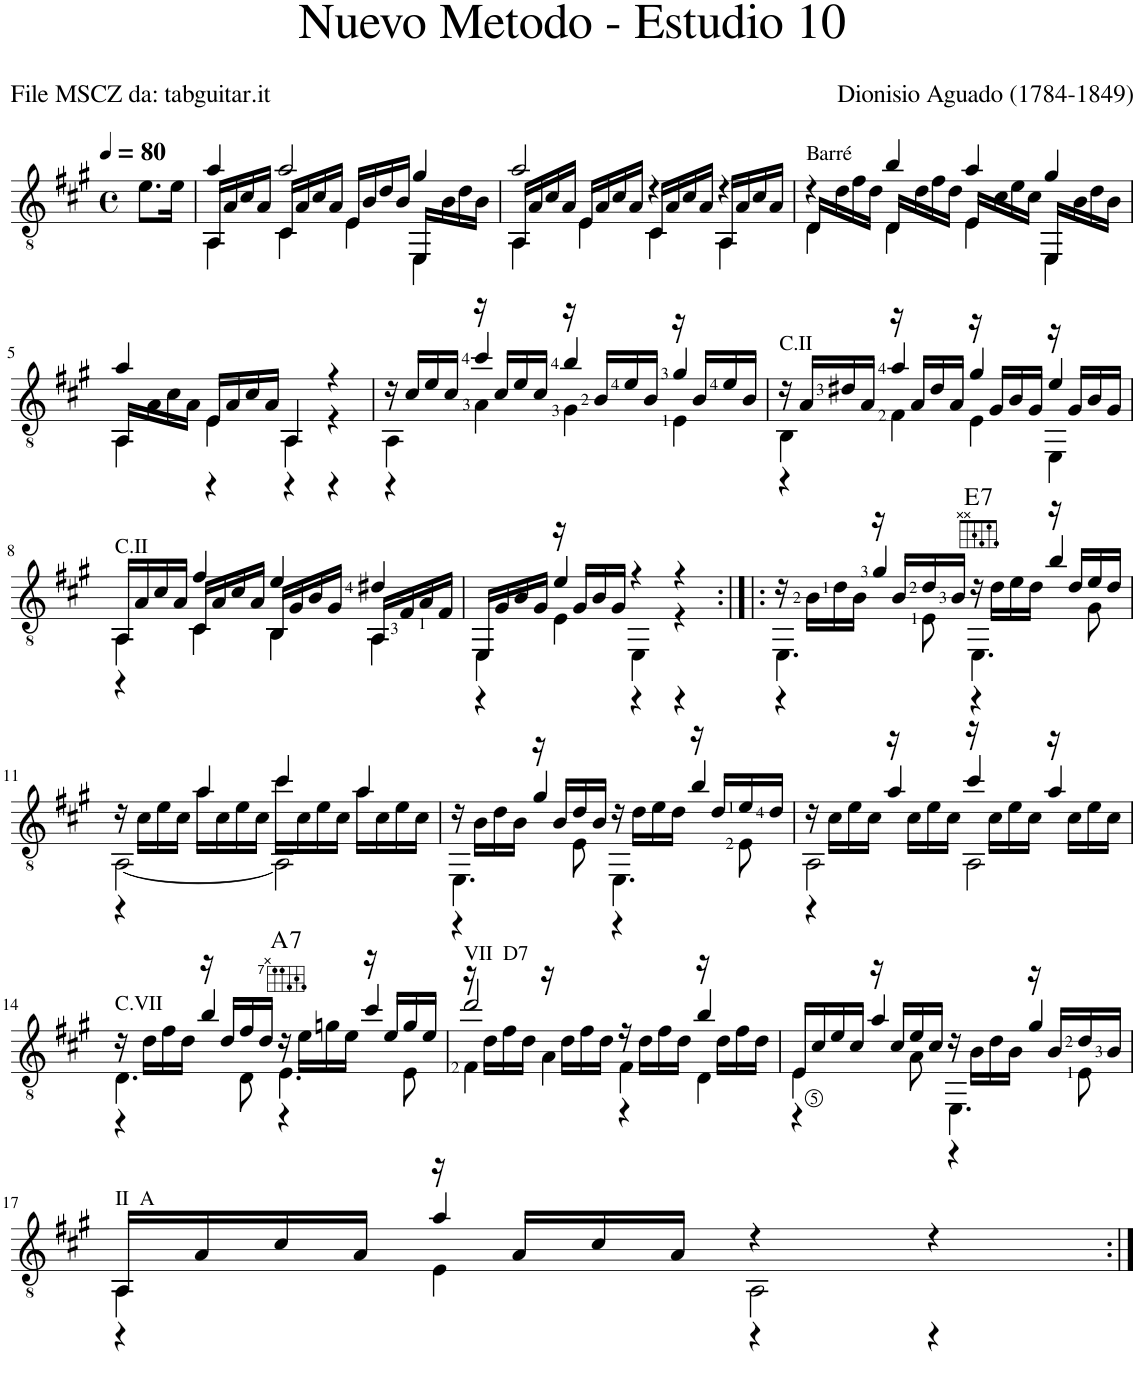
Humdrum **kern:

**kern	**harte
*part1	*part1
*staff1	*
*I"Guitar	*
*I'Guit.	*
*clefGv2	*
*k[f#c#g#]	*
*M4/4	*
*met(c)	*
*MM80	*
=1	=1
8.e\L	.
16e\Jk	.
=2	=2
*^	*
*	*^	*
16AA/LL	4AA\	4a/	.
16A/	.	.	.
16c#/	.	.	.
16A/JJ	.	.	.
16C#/LL	4C#\	2a/	.
16A/	.	.	.
16c#/	.	.	.
16A/JJ	.	.	.
16E/LL	4E\	.	.
16B/	.	.	.
16d/	.	.	.
16B/JJ	.	.	.
16EE/LL	4EE\	4g#/	.
16B\	.	.	.
16d\	.	.	.
16B\JJ	.	.	.
=3	=3	=3	=3
16AA/LL	4AA\	2a/	.
16A/	.	.	.
16c#/	.	.	.
16A/JJ	.	.	.
16E/LL	4E\	.	.
16A/	.	.	.
16c#/	.	.	.
16A/JJ	.	.	.
16C#/LL	4C#\	4r	.
16A/	.	.	.
16c#/	.	.	.
16A/JJ	.	.	.
16AA/LL	4AA\	4r	.
16A/	.	.	.
16c#/	.	.	.
16A/JJ	.	.	.
=4	=4	=4	=4
!LO:TX:a:t=Barré	!	!	!
16D/LL	4D\	4r	.
16d\	.	.	.
16f#\	.	.	.
16d\JJ	.	.	.
16D/LL	4D\	4b/	.
16d\	.	.	.
16f#\	.	.	.
16d\JJ	.	.	.
16E/LL	4E\	4a/	.
16c#\	.	.	.
16e\	.	.	.
16c#\JJ	.	.	.
16EE/LL	4EE\	4g#/	.
16B\	.	.	.
16d\	.	.	.
16B\JJ	.	.	.
!!LO:LB:g=z	!!	!!
=5	=5	=5	=5
16AA/LL	4AA\	4a/	.
16A\	.	.	.
16c#\	.	.	.
16A\JJ	.	.	.
16E/LL	4E\	4r	.
16A/	.	.	.
16c#/	.	.	.
16A/JJ	.	.	.
4AA/	4AA\	4r	.
4r	4r	4r	.
=6	=6	=6	=6
16r	4AA\	4r	.
16c#/LL	.	.	.
16e/	.	.	.
16c#/JJ	.	.	.
16r	4A\	4cc#/	.
16c#/LL	.	.	.
16e/	.	.	.
16c#/JJ	.	.	.
16r	4G#\	4b/	.
16B/LL	.	.	.
16e/	.	.	.
16B/JJ	.	.	.
16r	4E\	4g#/	.
16B/LL	.	.	.
16e/	.	.	.
16B/JJ	.	.	.
=7	=7	=7	=7
!LO:TX:a:t=C.II	!	!	!
16r	4BB\	4r	.
16A/LL	.	.	.
16d#X/	.	.	.
16A/JJ	.	.	.
16r	4F#\	4a/	.
16A/LL	.	.	.
16d#/	.	.	.
16A/JJ	.	.	.
16r	4E\	4g#/	.
16G#/LL	.	.	.
16B/	.	.	.
16G#/JJ	.	.	.
16r	4EE\	4e/	.
16G#/LL	.	.	.
16B/	.	.	.
16G#/JJ	.	.	.
!!LO:LB:g=z	!!	!!
=8	=8	=8	=8
!LO:TX:a:t=C.II	!	!	!
16AA/LL	4AA\	4r	.
16A/	.	.	.
16c#/	.	.	.
16A/JJ	.	.	.
16C#/LL	4C#\	4f#/	.
16A/	.	.	.
16c#/	.	.	.
16A/JJ	.	.	.
16BB/LL	4BB\	4e/	.
16G#/	.	.	.
16B/	.	.	.
16G#/JJ	.	.	.
16AA/LL	4AA\	4d#X/	.
16F#/	.	.	.
16A/	.	.	.
16F#/JJ	.	.	.
=9	=9	=9	=9
16EE/LL	4EE\	4r	.
16G#/	.	.	.
16B/	.	.	.
16G#/JJ	.	.	.
16r	4E\	4e/	.
16G#/LL	.	.	.
16B/	.	.	.
16G#/JJ	.	.	.
4r	4EE\	4r	.
4r	4r	4r	.
=10:|!|:	=10:|!|:	=10:|!|:	=10:|!|:
16r	4.EE\	4r	.
16B\LL	.	.	.
16d\	.	.	.
16B\JJ	.	.	.
16r	.	4g#/	.
16B/LL	.	.	.
16d/	8E\	.	.
16B/JJ	.	.	.
!	!	!	!LO:H:kt=7
16r	4.EE\	4r	E:7
16d\LL	.	.	.
16e\	.	.	.
16d\JJ	.	.	.
16r	.	4b/	.
16d/LL	.	.	.
16e/	8G#\	.	.
16d/JJ	.	.	.
!!LO:LB:g=z	!!	!!
=11	=11	=11	=11
16r	[2AA\	4r	.
16c#\LL	.	.	.
16e\	.	.	.
16c#\JJ	.	.	.
16a\LL	.	4a/	.
16c#\	.	.	.
16e\	.	.	.
16c#\JJ	.	.	.
16cc#\LL	2AA\]	4cc#/	.
16c#\	.	.	.
16e\	.	.	.
16c#\JJ	.	.	.
16a\LL	.	4a/	.
16c#\	.	.	.
16e\	.	.	.
16c#\JJ	.	.	.
=12	=12	=12	=12
16r	4.EE\	4r	.
16B\LL	.	.	.
16d\	.	.	.
16B\JJ	.	.	.
16r	.	4g#/	.
16B/LL	.	.	.
16d/	8E\	.	.
16B/JJ	.	.	.
16r	4.EE\	4r	.
16d\LL	.	.	.
16e\	.	.	.
16d\JJ	.	.	.
16r	.	4b/	.
16d/LL	.	.	.
16e/	8E\	.	.
16d/JJ	.	.	.
=13	=13	=13	=13
16r	2AA\	4r	.
16c#\LL	.	.	.
16e\	.	.	.
16c#\JJ	.	.	.
16r	.	4a/	.
16c#\LL	.	.	.
16e\	.	.	.
16c#\JJ	.	.	.
16r	2AA\	4cc#/	.
16c#\LL	.	.	.
16e\	.	.	.
16c#\JJ	.	.	.
16r	.	4a/	.
16c#\LL	.	.	.
16e\	.	.	.
16c#\JJ	.	.	.
!!LO:LB:g=z	!!	!!
=14	=14	=14	=14
!LO:TX:a:t=C.VII	!	!	!
16r	4.D\	4r	.
16d\LL	.	.	.
16f#\	.	.	.
16d\JJ	.	.	.
16r	.	4b/	.
16d/LL	.	.	.
16f#/	8D\	.	.
16d/JJ	.	.	.
!	!	!	!LO:H:kt=7
16r	4.E\	4r	A:7
16e\LL	.	.	.
16gn\	.	.	.
16e\JJ	.	.	.
16r	.	4cc#/	.
16e/LL	.	.	.
16g/	8E\	.	.
16e/JJ	.	.	.
=15	=15	=15	=15
!LO:TX:a:t=VII  D7	!	!	!
16r	4F#\	2dd/	.
16d\LL	.	.	.
16f#\	.	.	.
16d\JJ	.	.	.
16r	4A\	.	.
16d\LL	.	.	.
16f#\	.	.	.
16d\JJ	.	.	.
16r	4F#\	4r	.
16d\LL	.	.	.
16f#\	.	.	.
16d\JJ	.	.	.
16r	4D\	4b/	.
16d\LL	.	.	.
16f#\	.	.	.
16d\JJ	.	.	.
=16	=16	=16	=16
16E/LL	4.E\	4r	.
16c#/	.	.	.
16e/	.	.	.
16c#/JJ	.	.	.
16r	.	4a/	.
16c#/LL	.	.	.
16e/	8A\	.	.
16c#/JJ	.	.	.
16r	4.EE\	4r	.
16B\LL	.	.	.
16d\	.	.	.
16B\JJ	.	.	.
16r	.	4g#/	.
16B/LL	.	.	.
16d/	8E\	.	.
16B/JJ	.	.	.
!!LO:LB:g=z	!!	!!
=17	=17	=17	=17
!LO:TX:a:t=II  A	!	!	!
16AA/LL	4AA\	4r	.
16A/	.	.	.
16c#/	.	.	.
16A/JJ	.	.	.
16r	4E\	4a/	.
16A/LL	.	.	.
16c#/	.	.	.
16A/JJ	.	.	.
4r	2AA\	4r	.
4r	.	4r	.
*v	*v	*v	*
=:|!	=:|!
*-	*-
